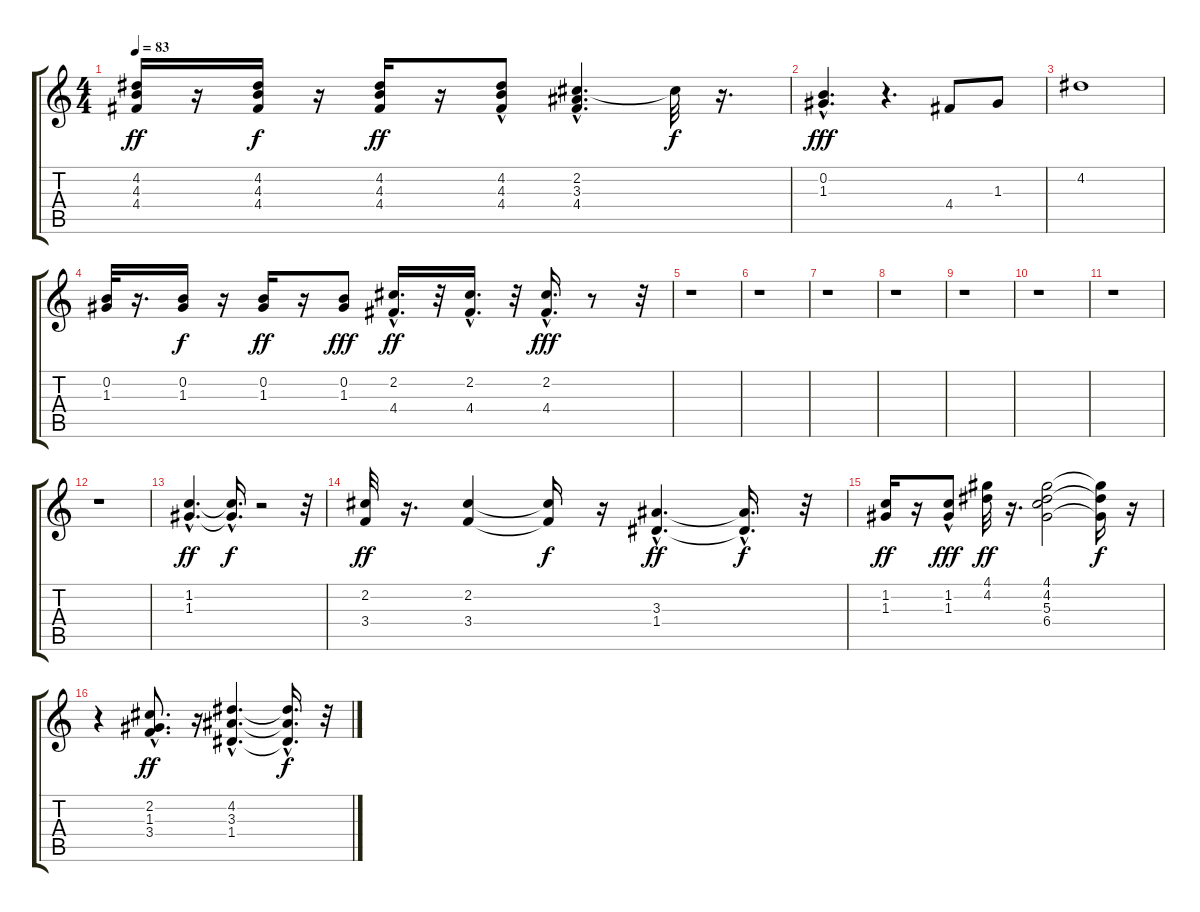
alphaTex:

\track "" {instrument overdrivenguitar}
\staff {score tabs}
\tuning (E4 B3 G3 D3 A2 E2) {hide}
\ts (4 4)
\tempo 83
\clef g2
\ks c
(4.2 4.3 4.4).16{dy ff} r.16 (4.2 4.3 4.4).16{dy f} r.16 (4.2 4.3 4.4).16{dy ff} r.16 (4.2 4.3{hac} 4.4{hac}).8 (2.2{hac} 3.3{hac} 4.4{hac}).4{d} 2.2{t}.32{dy f} r.16{d} |
(0.2{hac} 1.3{hac}).4{d dy fff} r.4{d} 4.4.8 1.3.8 |
4.2.1 |
(0.2 1.3).32 r.16{d} (0.2 1.3).16{dy f} r.16 (0.2 1.3).16{dy ff} r.16 (0.2 1.3).8{dy fff} (2.2{hac} 4.4{hac}).16{d dy ff} r.32 (2.2 4.4{hac}).16{d} r.32 (2.2{hac} 4.4{hac}).16{d dy fff} r.8 r.32 |
r.1 |
r.1 |
r.1 |
r.1 |
r.1 |
r.1 |
r.1 |
r.1 |
(1.2{hac} 1.3{hac}).4{d dy ff} (1.2{hac t} 1.3{hac t}).16{d dy f} r.2 r.32 |
(2.2 3.4).32{dy ff} r.16{d} (2.2 3.4).4 (2.2{t} 3.4{t}).16{dy f} r.16 (3.3{hac} 1.4{hac}).4{d dy ff} (3.3{hac t} 1.4{hac t}).16{d dy f} r.32 |
(1.2 1.3).16{dy ff} r.16 (1.2{hac} 1.3{hac}).8{dy fff} (4.1 4.2).32{dy ff} r.16{d} (4.1 4.2 5.3 6.4).2 (4.1{t} 4.2{t} 6.4{t}).16{dy f} r.16 |
r.4 (2.2{hac} 1.3{hac} 3.4{hac}).8{d dy ff} r.16 (4.2{hac} 3.3{hac} 1.4{hac}).4{d} (4.2{hac t} 3.3{t} 1.4{hac t}).16{d dy f} r.32
